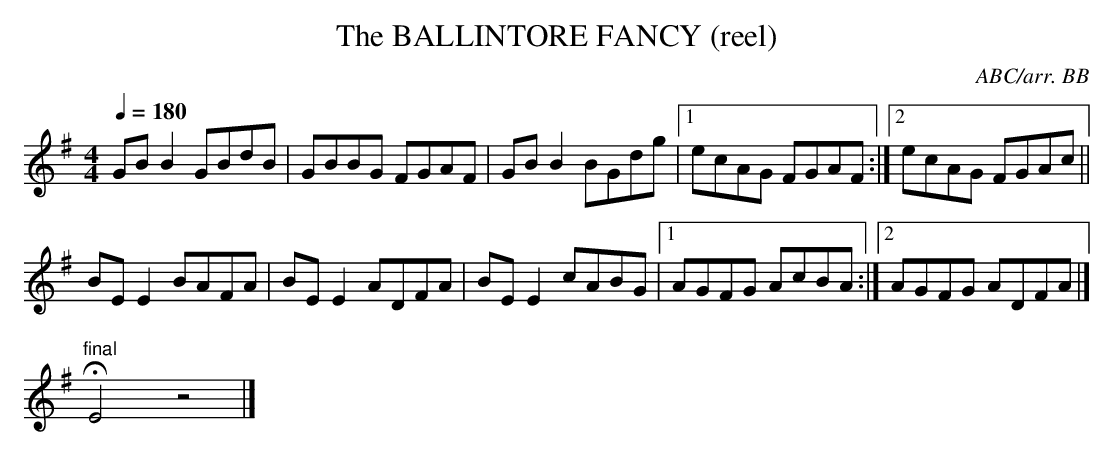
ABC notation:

X:1
T:BALLINTORE FANCY (reel), The
C:ABC/arr. BB
Q:1/4=180
L:1/8
M:4/4
K:Em
GB B2 GBdB|GBBG FGAF|GB B2 BGdg|1 ecAG FGAF:|2 ecAG FGAc ||
BE E2 BAFA|BE E2 ADFA| BE E2 cABG|1 AGFG AcBA:|2 AGFG ADFA|]
"final"HE4z4|]
